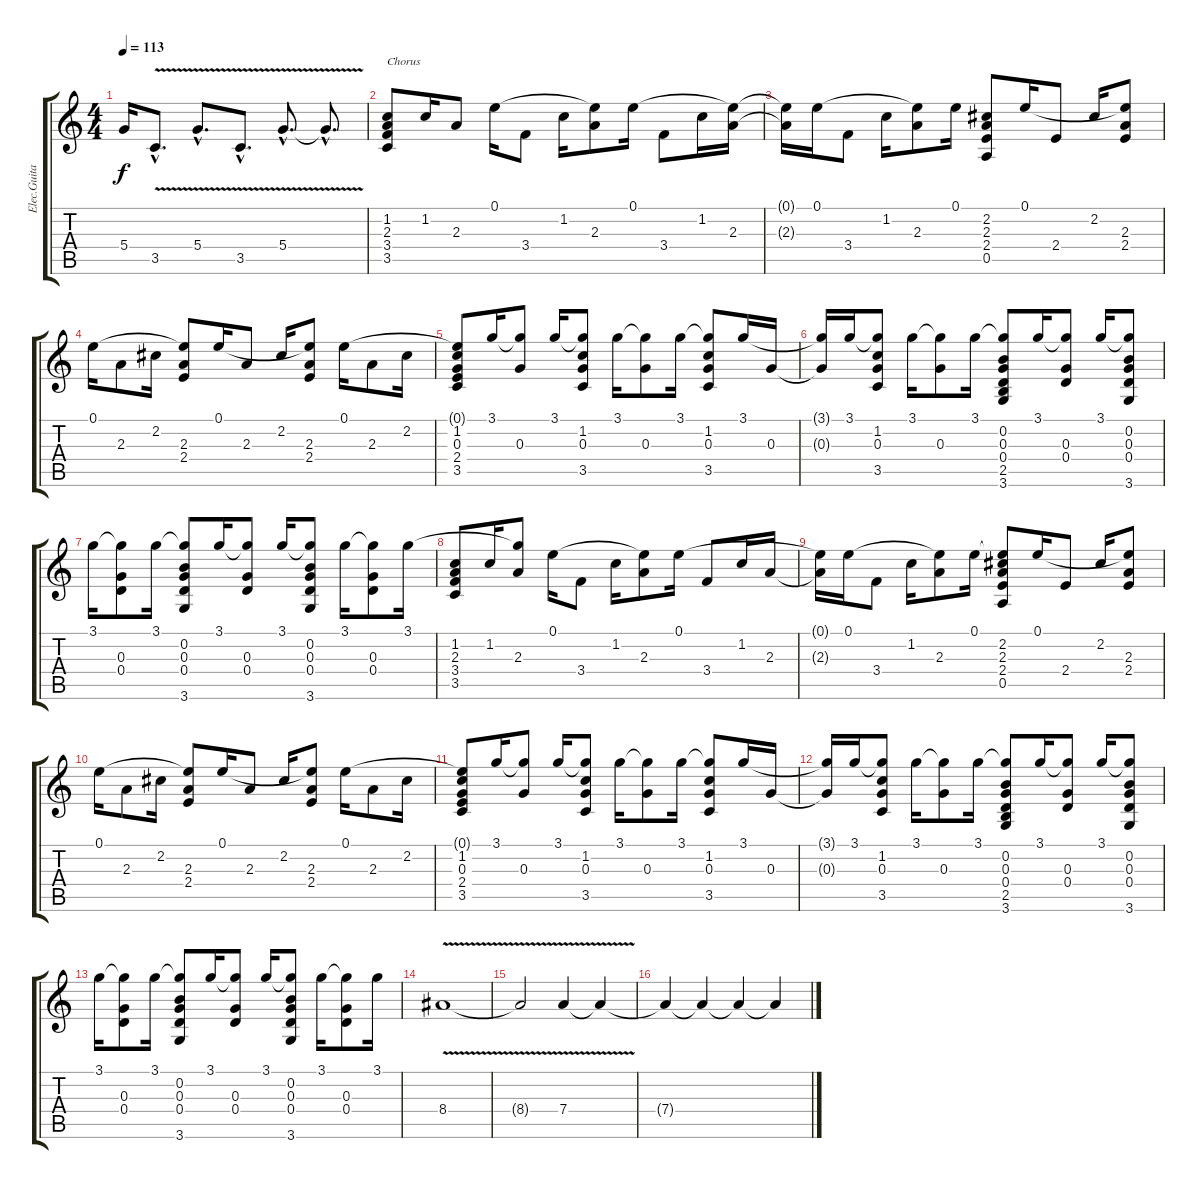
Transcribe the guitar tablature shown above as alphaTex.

\track ("Elec.Guitar 2" "Elec.Guita") {instrument electricguitarclean}
\staff {score tabs}
\tuning (E4 B3 G3 D3 A2 E2) {hide}
\ts (4 4)
\tempo 113
\clef g2
\ks c
5.4{t}.16{dy f} 3.5{v hac}.8{d} 5.4{v hac}.8{d} 3.5{v hac}.8{d} 5.4{v hac}.8{d} 5.4{hac t}.8{d} |
(1.2 2.3 3.4 3.5).8{txt "Chorus"} 1.2.16 2.3.8 0.1.16 3.4.8 1.2.16 (0.1{t} 2.3).8 0.1.16 3.4.8 1.2.16 (0.1{t} 2.3).16 |
(0.1{t} 2.3{t}).16 0.1.16 3.4.8 1.2.16 (0.1{t} 2.3).8 0.1.16 (2.2 2.3 2.4 0.5).8 0.1.16 2.4.8 2.2.16 (0.1{t} 2.3 2.4).8 |
0.1.16 2.3.8 2.2.16 (0.1{t} 2.3 2.4).8 0.1.16 2.3.8 2.2.16 (0.1{t} 2.3 2.4).8 0.1.16 2.3.8 2.2.16 |
(0.1{t} 1.2 0.3 2.4 3.5).8 3.1.16 (3.1{t} 0.3).8 3.1.16 (3.1{t} 1.2 0.3 3.5).8 3.1.16 (3.1{t} 0.3).8 3.1.16 (3.1{t} 1.2 0.3 3.5).8 3.1.16 0.3.16 |
(3.1{t} 0.3{t}).16 3.1.16 (3.1{t} 1.2 0.3 3.5).8 3.1.16 (3.1{t} 0.3).8 3.1.16 (3.1{t} 0.2 0.3 0.4 2.5 3.6).8 3.1.16 (3.1{t} 0.3 0.4).8 3.1.16 (3.1{t} 0.2 0.3 0.4 3.6).8 |
3.1.16 (3.1{t} 0.3 0.4).8 3.1.16 (3.1{t} 0.2 0.3 0.4 3.6).8 3.1.16 (3.1{t} 0.3 0.4).8 3.1.16 (3.1{t} 0.2 0.3 0.4 3.6).8 3.1.16 (3.1{t} 0.3 0.4).8 3.1.16 |
(1.2 2.3 3.4 3.5).8 1.2.16 (3.1{t} 2.3).8 0.1.16 3.4.8 1.2.16 (0.1{t} 2.3).8 0.1.16 3.4.8 1.2.16 2.3.16 |
(0.1{t} 2.3{t}).16 0.1.16 3.4.8 1.2.16 (0.1{t} 2.3).8 0.1.16 (0.1{t} 2.2 2.3 2.4 0.5).8 0.1.16 2.4.8 2.2.16 (0.1{t} 2.3 2.4).8 |
0.1.16 2.3.8 2.2.16 (0.1{t} 2.3 2.4).8 0.1.16 2.3.8 2.2.16 (0.1{t} 2.3 2.4).8 0.1.16 2.3.8 2.2.16 |
(0.1{t} 1.2 0.3 2.4 3.5).8 3.1.16 (3.1{t} 0.3).8 3.1.16 (3.1{t} 1.2 0.3 3.5).8 3.1.16 (3.1{t} 0.3).8 3.1.16 (3.1{t} 1.2 0.3 3.5).8 3.1.16 0.3.16 |
(3.1{t} 0.3{t}).16 3.1.16 (3.1{t} 1.2 0.3 3.5).8 3.1.16 (3.1{t} 0.3).8 3.1.16 (3.1{t} 0.2 0.3 0.4 2.5 3.6).8 3.1.16 (3.1{t} 0.3 0.4).8 3.1.16 (3.1{t} 0.2 0.3 0.4 3.6).8 |
3.1.16 (3.1{t} 0.3 0.4).8 3.1.16 (3.1{t} 0.2 0.3 0.4 3.6).8 3.1.16 (3.1{t} 0.3 0.4).8 3.1.16 (3.1{t} 0.2 0.3 0.4 3.6).8 3.1.16 (3.1{t} 0.3 0.4).8 3.1.16 |
8.4{v}.1 |
8.4{t}.2 7.4{v}.4 7.4{t}.4 |
7.4{t}.4 7.4{t}.4 7.4{t}.4 7.4{t}.4
